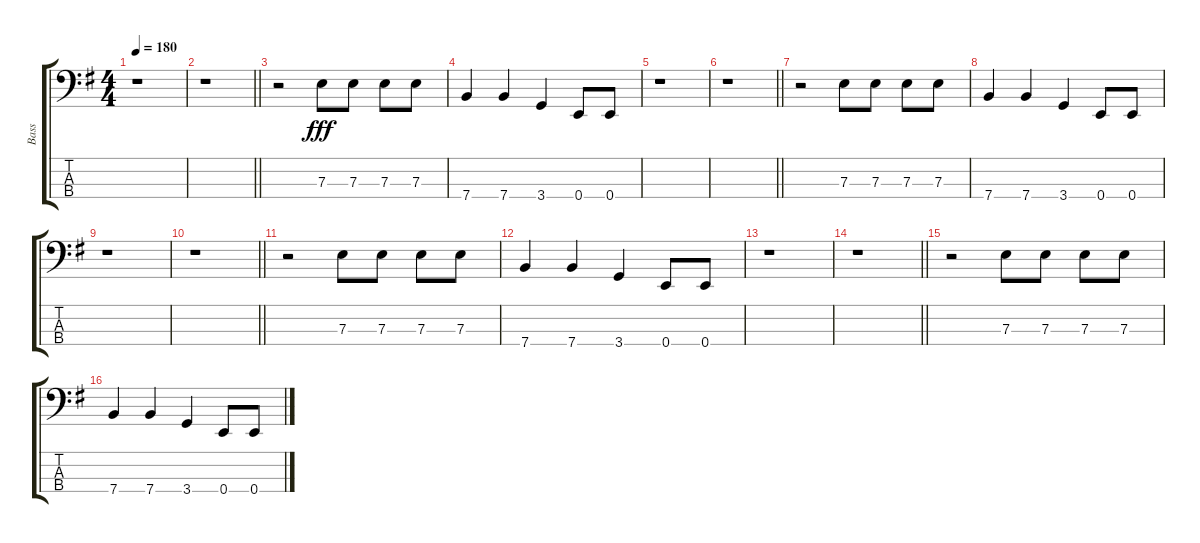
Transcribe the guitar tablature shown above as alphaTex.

\track ("Bass" "Bass") {instrument electricbassfinger}
\staff {score tabs}
\tuning (G2 D2 A1 E1) {hide}
\ts (4 4)
\tempo 180
\clef f4
\ks eminor
r.1{dy fff} |
\barLineRight lightlight
r.1 |
r.2 7.3.8 7.3.8 7.3.8 7.3.8 |
7.4.4 7.4.4 3.4.4 0.4.8 0.4.8 |
r.1 |
\barLineRight lightlight
r.1 |
r.2 7.3.8 7.3.8 7.3.8 7.3.8 |
7.4.4 7.4.4 3.4.4 0.4.8 0.4.8 |
r.1 |
\barLineRight lightlight
r.1 |
r.2 7.3.8 7.3.8 7.3.8 7.3.8 |
7.4.4 7.4.4 3.4.4 0.4.8 0.4.8 |
r.1 |
\barLineRight lightlight
r.1 |
r.2 7.3.8 7.3.8 7.3.8 7.3.8 |
7.4.4 7.4.4 3.4.4 0.4.8 0.4.8
